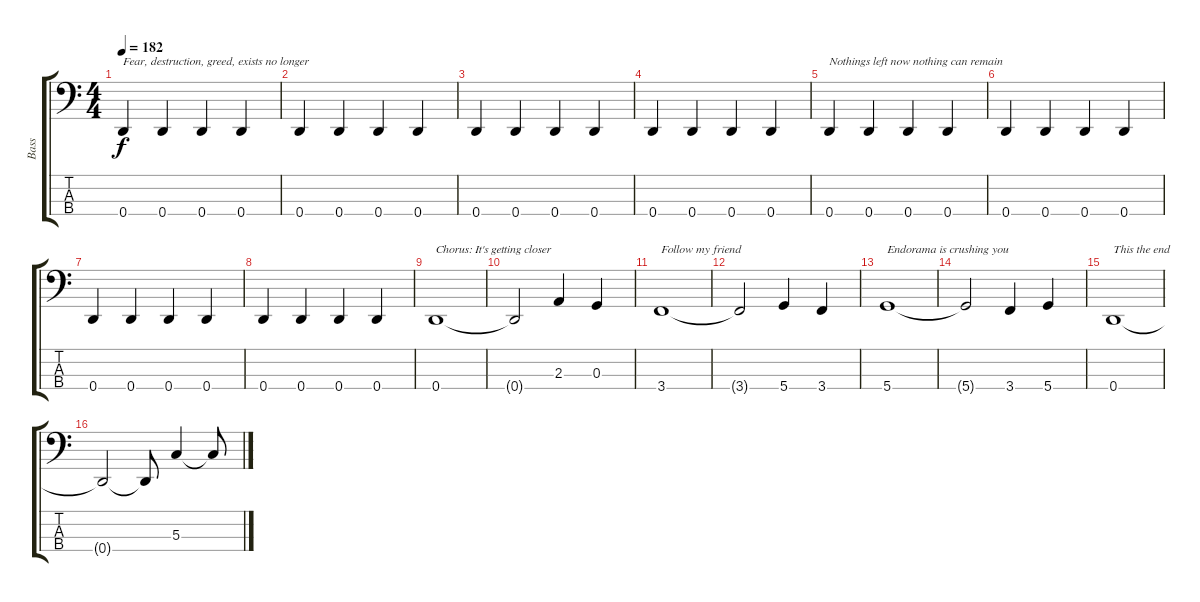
\track ("Bass" "Bass") {instrument electricbasspick}
\staff {score tabs}
\tuning (F2 C2 G1 D1) {hide}
\ts (4 4)
\tempo 182
\clef f4
\ks c
0.4.4{txt "Fear, destruction, greed, exists no longer" dy f} 0.4.4 0.4.4 0.4.4 |
0.4.4 0.4.4 0.4.4 0.4.4 |
0.4.4 0.4.4 0.4.4 0.4.4 |
0.4.4 0.4.4 0.4.4 0.4.4 |
0.4.4{txt "Nothings left now nothing can remain"} 0.4.4 0.4.4 0.4.4 |
0.4.4 0.4.4 0.4.4 0.4.4 |
0.4.4 0.4.4 0.4.4 0.4.4 |
0.4.4 0.4.4 0.4.4 0.4.4 |
0.4.1{txt "Chorus: It's getting closer"} |
0.4{t}.2 2.3.4 0.3.4 |
3.4.1{txt "Follow my friend"} |
3.4{t}.2 5.4.4 3.4.4 |
5.4.1{txt "Endorama is crushing you"} |
5.4{t}.2 3.4.4 5.4.4 |
0.4.1{txt "This the end"} |
0.4{t}.2 0.4{t}.8 5.3.4 5.3{t}.8
